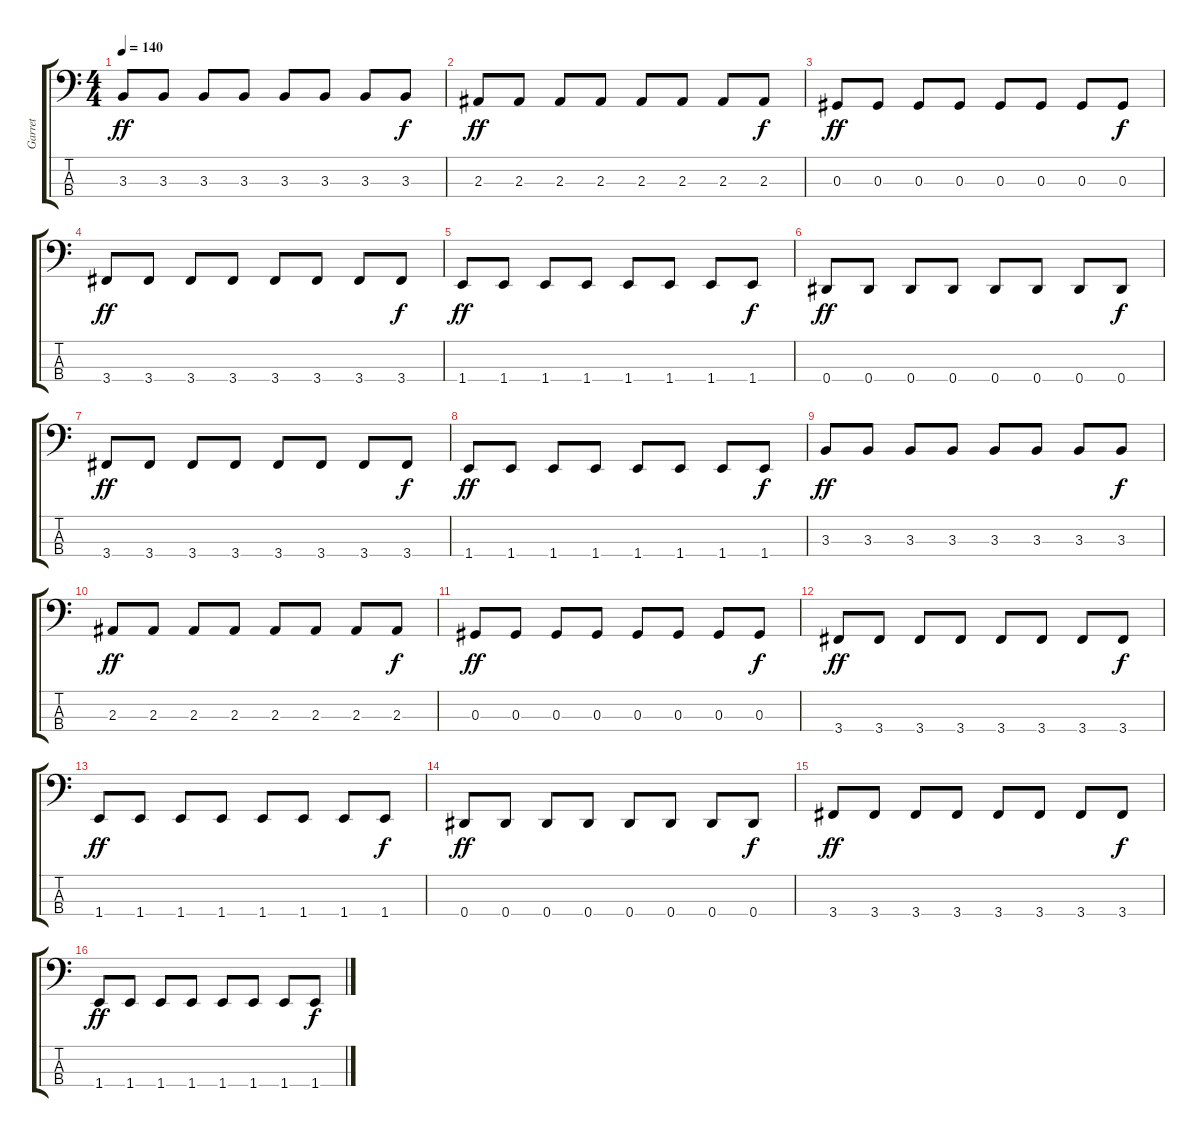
\track ("Garret" "Garret") {instrument electricbassfinger}
\staff {score tabs}
\tuning (Gb2 Db2 Ab1 Eb1) {hide}
\ts (4 4)
\tempo 140
\clef f4
\ks c
3.3.8{dy ff} 3.3.8 3.3.8 3.3.8 3.3.8 3.3.8 3.3.8 3.3.8{dy f} |
2.3.8{dy ff} 2.3.8 2.3.8 2.3.8 2.3.8 2.3.8 2.3.8 2.3.8{dy f} |
0.3.8{dy ff} 0.3.8 0.3.8 0.3.8 0.3.8 0.3.8 0.3.8 0.3.8{dy f} |
3.4.8{dy ff} 3.4.8 3.4.8 3.4.8 3.4.8 3.4.8 3.4.8 3.4.8{dy f} |
1.4.8{dy ff} 1.4.8 1.4.8 1.4.8 1.4.8 1.4.8 1.4.8 1.4.8{dy f} |
0.4.8{dy ff} 0.4.8 0.4.8 0.4.8 0.4.8 0.4.8 0.4.8 0.4.8{dy f} |
3.4.8{dy ff} 3.4.8 3.4.8 3.4.8 3.4.8 3.4.8 3.4.8 3.4.8{dy f} |
1.4.8{dy ff} 1.4.8 1.4.8 1.4.8 1.4.8 1.4.8 1.4.8 1.4.8{dy f} |
3.3.8{dy ff} 3.3.8 3.3.8 3.3.8 3.3.8 3.3.8 3.3.8 3.3.8{dy f} |
2.3.8{dy ff} 2.3.8 2.3.8 2.3.8 2.3.8 2.3.8 2.3.8 2.3.8{dy f} |
0.3.8{dy ff} 0.3.8 0.3.8 0.3.8 0.3.8 0.3.8 0.3.8 0.3.8{dy f} |
3.4.8{dy ff} 3.4.8 3.4.8 3.4.8 3.4.8 3.4.8 3.4.8 3.4.8{dy f} |
1.4.8{dy ff} 1.4.8 1.4.8 1.4.8 1.4.8 1.4.8 1.4.8 1.4.8{dy f} |
0.4.8{dy ff} 0.4.8 0.4.8 0.4.8 0.4.8 0.4.8 0.4.8 0.4.8{dy f} |
3.4.8{dy ff} 3.4.8 3.4.8 3.4.8 3.4.8 3.4.8 3.4.8 3.4.8{dy f} |
1.4.8{dy ff} 1.4.8 1.4.8 1.4.8 1.4.8 1.4.8 1.4.8 1.4.8{dy f}
